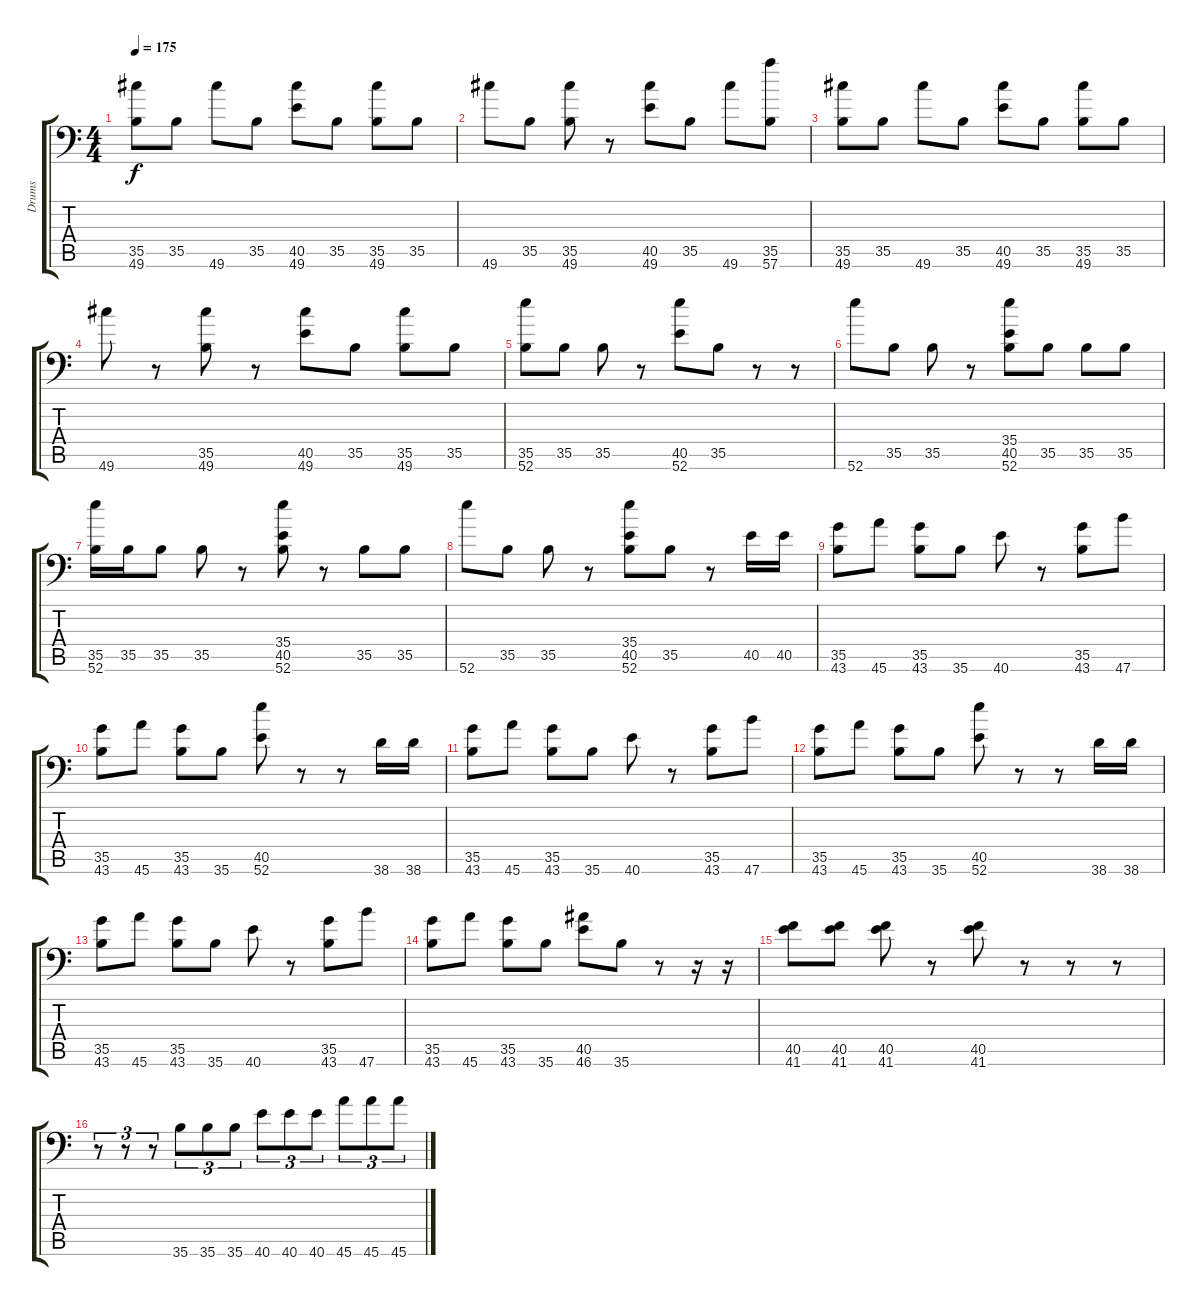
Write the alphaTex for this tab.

\track ("Drums" "Drums") {instrument acousticgrandpiano}
\staff {score tabs}
\tuning (C-1 C-1 C-1 C-1 C-1 C-1) {hide}
\ts (4 4)
\tempo 175
\clef f4
\ks c
(35.5 49.6).8{dy f} 35.5.8 49.6.8 35.5.8 (40.5 49.6).8 35.5.8 (35.5 49.6).8 35.5.8 |
49.6.8 35.5.8 (35.5 49.6).8 r.8 (40.5 49.6).8 35.5.8 49.6.8 (35.5 57.6).8 |
(35.5 49.6).8 35.5.8 49.6.8 35.5.8 (40.5 49.6).8 35.5.8 (35.5 49.6).8 35.5.8 |
49.6.8 r.8 (35.5 49.6).8 r.8 (40.5 49.6).8 35.5.8 (35.5 49.6).8 35.5.8 |
(35.5 52.6).8 35.5.8 35.5.8 r.8 (40.5 52.6).8 35.5.8 r.8 r.8 |
52.6.8 35.5.8 35.5.8 r.8 (35.4 40.5 52.6).8 35.5.8 35.5.8 35.5.8 |
(35.5 52.6).16 35.5.16 35.5.8 35.5.8 r.8 (35.4 40.5 52.6).8 r.8 35.5.8 35.5.8 |
52.6.8 35.5.8 35.5.8 r.8 (35.4 40.5 52.6).8 35.5.8 r.8 40.5.16 40.5.16 |
(35.5 43.6).8 45.6.8 (35.5 43.6).8 35.6.8 40.6.8 r.8 (35.5 43.6).8 47.6.8 |
(35.5 43.6).8 45.6.8 (35.5 43.6).8 35.6.8 (40.5 52.6).8 r.8 r.8 38.6.16 38.6.16 |
(35.5 43.6).8 45.6.8 (35.5 43.6).8 35.6.8 40.6.8 r.8 (35.5 43.6).8 47.6.8 |
(35.5 43.6).8 45.6.8 (35.5 43.6).8 35.6.8 (40.5 52.6).8 r.8 r.8 38.6.16 38.6.16 |
(35.5 43.6).8 45.6.8 (35.5 43.6).8 35.6.8 40.6.8 r.8 (35.5 43.6).8 47.6.8 |
(35.5 43.6).8 45.6.8 (35.5 43.6).8 35.6.8 (40.5 46.6).8 35.6.8 r.8 r.16 r.16 |
(40.5 41.6).8 (40.5 41.6).8 (40.5 41.6).8 r.8 (40.5 41.6).8 r.8 r.8 r.8 |
r.8{tu (3 2)} r.8{tu (3 2)} r.8{tu (3 2)} 35.6.8{tu (3 2)} 35.6.8{tu (3 2)} 35.6.8{tu (3 2)} 40.6.8{tu (3 2)} 40.6.8{tu (3 2)} 40.6.8{tu (3 2)} 45.6.8{tu (3 2)} 45.6.8{tu (3 2)} 45.6.8{tu (3 2)}
